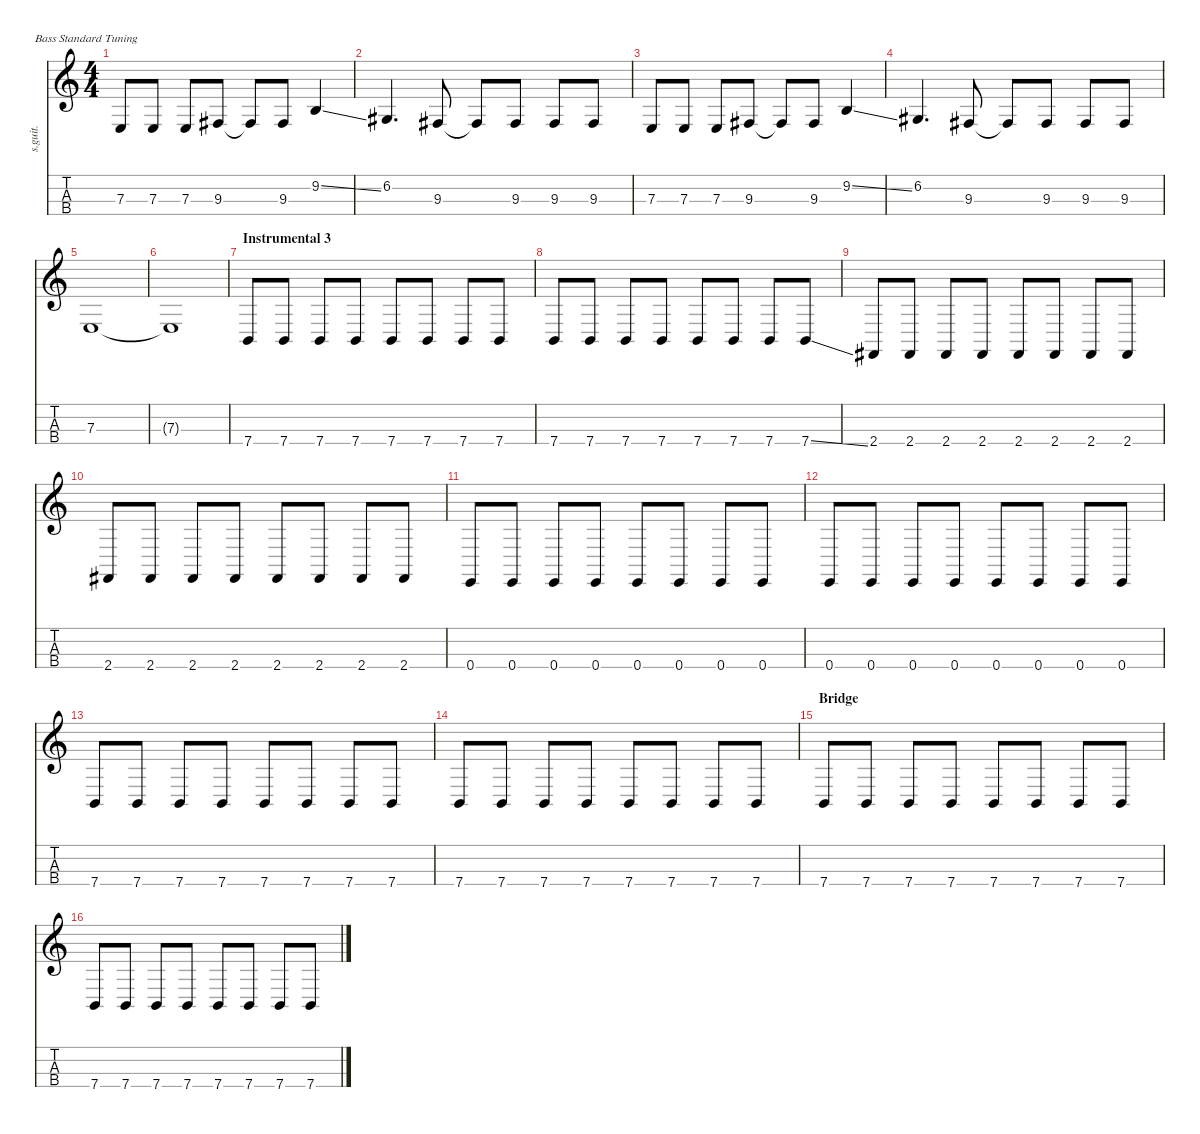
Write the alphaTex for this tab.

\defaultSystemsLayout 4
\hideDynamics
\bracketExtendMode nobrackets
\track ("Guy Berryman" "s.guit.") {instrument electricbassfinger}
\staff {score tabs}
\tuning (G2 D2 A1 E1)
\ts (4 4)
\tempo (87 hide)
\clef g2
\ks c
7.3.8{lyrics (0 "") lyrics (1 "") lyrics (2 "") lyrics (3 "") lyrics (4 "") dy f} 7.3.8{lyrics (0 "") lyrics (1 "") lyrics (2 "") lyrics (3 "") lyrics (4 "")} 7.3.8{lyrics (0 "") lyrics (1 "") lyrics (2 "") lyrics (3 "") lyrics (4 "")} 9.3{acc #}.8{lyrics (0 "") lyrics (1 "") lyrics (2 "") lyrics (3 "") lyrics (4 "")} 9.3{t acc #}.8{lyrics (0 "") lyrics (1 "") lyrics (2 "") lyrics (3 "") lyrics (4 "")} 9.3{acc #}.8{lyrics (0 "") lyrics (1 "") lyrics (2 "") lyrics (3 "") lyrics (4 "")} 9.2{ss}.4{lyrics (0 "") lyrics (1 "") lyrics (2 "") lyrics (3 "") lyrics (4 "")} |
6.2{acc #}.4{d lyrics (0 "") lyrics (1 "") lyrics (2 "") lyrics (3 "") lyrics (4 "")} 9.3{acc #}.8{lyrics (0 "") lyrics (1 "") lyrics (2 "") lyrics (3 "") lyrics (4 "")} 9.3{t acc #}.8{lyrics (0 "") lyrics (1 "") lyrics (2 "") lyrics (3 "") lyrics (4 "")} 9.3{acc #}.8{lyrics (0 "") lyrics (1 "") lyrics (2 "") lyrics (3 "") lyrics (4 "")} 9.3{acc #}.8{lyrics (0 "") lyrics (1 "") lyrics (2 "") lyrics (3 "") lyrics (4 "")} 9.3{acc #}.8{lyrics (0 "") lyrics (1 "") lyrics (2 "") lyrics (3 "") lyrics (4 "")} |
7.3.8{lyrics (0 "") lyrics (1 "") lyrics (2 "") lyrics (3 "") lyrics (4 "")} 7.3.8{lyrics (0 "") lyrics (1 "") lyrics (2 "") lyrics (3 "") lyrics (4 "")} 7.3.8{lyrics (0 "") lyrics (1 "") lyrics (2 "") lyrics (3 "") lyrics (4 "")} 9.3{acc #}.8{lyrics (0 "") lyrics (1 "") lyrics (2 "") lyrics (3 "") lyrics (4 "")} 9.3{t acc #}.8{lyrics (0 "") lyrics (1 "") lyrics (2 "") lyrics (3 "") lyrics (4 "")} 9.3{acc #}.8{lyrics (0 "") lyrics (1 "") lyrics (2 "") lyrics (3 "") lyrics (4 "")} 9.2{ss}.4{lyrics (0 "") lyrics (1 "") lyrics (2 "") lyrics (3 "") lyrics (4 "")} |
6.2{acc #}.4{d lyrics (0 "") lyrics (1 "") lyrics (2 "") lyrics (3 "") lyrics (4 "")} 9.3{acc #}.8{lyrics (0 "") lyrics (1 "") lyrics (2 "") lyrics (3 "") lyrics (4 "")} 9.3{t acc #}.8{lyrics (0 "") lyrics (1 "") lyrics (2 "") lyrics (3 "") lyrics (4 "")} 9.3{acc #}.8{lyrics (0 "") lyrics (1 "") lyrics (2 "") lyrics (3 "") lyrics (4 "")} 9.3{acc #}.8{lyrics (0 "") lyrics (1 "") lyrics (2 "") lyrics (3 "") lyrics (4 "")} 9.3{acc #}.8{lyrics (0 "") lyrics (1 "") lyrics (2 "") lyrics (3 "") lyrics (4 "")} |
7.3.1{lyrics (0 "") lyrics (1 "") lyrics (2 "") lyrics (3 "") lyrics (4 "")} |
7.3{t}.1{lyrics (0 "") lyrics (1 "") lyrics (2 "") lyrics (3 "") lyrics (4 "")} |
\section ("" "Instrumental 3")
7.4.8{lyrics (0 "") lyrics (1 "") lyrics (2 "") lyrics (3 "") lyrics (4 "")} 7.4.8{lyrics (0 "") lyrics (1 "") lyrics (2 "") lyrics (3 "") lyrics (4 "")} 7.4.8{lyrics (0 "") lyrics (1 "") lyrics (2 "") lyrics (3 "") lyrics (4 "")} 7.4.8{lyrics (0 "") lyrics (1 "") lyrics (2 "") lyrics (3 "") lyrics (4 "")} 7.4.8{lyrics (0 "") lyrics (1 "") lyrics (2 "") lyrics (3 "") lyrics (4 "")} 7.4.8{lyrics (0 "") lyrics (1 "") lyrics (2 "") lyrics (3 "") lyrics (4 "")} 7.4.8{lyrics (0 "") lyrics (1 "") lyrics (2 "") lyrics (3 "") lyrics (4 "")} 7.4.8{lyrics (0 "") lyrics (1 "") lyrics (2 "") lyrics (3 "") lyrics (4 "")} |
7.4.8{lyrics (0 "") lyrics (1 "") lyrics (2 "") lyrics (3 "") lyrics (4 "")} 7.4.8{lyrics (0 "") lyrics (1 "") lyrics (2 "") lyrics (3 "") lyrics (4 "")} 7.4.8{lyrics (0 "") lyrics (1 "") lyrics (2 "") lyrics (3 "") lyrics (4 "")} 7.4.8{lyrics (0 "") lyrics (1 "") lyrics (2 "") lyrics (3 "") lyrics (4 "")} 7.4.8{lyrics (0 "") lyrics (1 "") lyrics (2 "") lyrics (3 "") lyrics (4 "")} 7.4.8{lyrics (0 "") lyrics (1 "") lyrics (2 "") lyrics (3 "") lyrics (4 "")} 7.4.8{lyrics (0 "") lyrics (1 "") lyrics (2 "") lyrics (3 "") lyrics (4 "")} 7.4{ss}.8{lyrics (0 "") lyrics (1 "") lyrics (2 "") lyrics (3 "") lyrics (4 "")} |
2.4{acc #}.8{lyrics (0 "") lyrics (1 "") lyrics (2 "") lyrics (3 "") lyrics (4 "")} 2.4{acc #}.8{lyrics (0 "") lyrics (1 "") lyrics (2 "") lyrics (3 "") lyrics (4 "")} 2.4{acc #}.8{lyrics (0 "") lyrics (1 "") lyrics (2 "") lyrics (3 "") lyrics (4 "")} 2.4{acc #}.8{lyrics (0 "") lyrics (1 "") lyrics (2 "") lyrics (3 "") lyrics (4 "")} 2.4{acc #}.8{lyrics (0 "") lyrics (1 "") lyrics (2 "") lyrics (3 "") lyrics (4 "")} 2.4{acc #}.8{lyrics (0 "") lyrics (1 "") lyrics (2 "") lyrics (3 "") lyrics (4 "")} 2.4{acc #}.8{lyrics (0 "") lyrics (1 "") lyrics (2 "") lyrics (3 "") lyrics (4 "")} 2.4{acc #}.8{lyrics (0 "") lyrics (1 "") lyrics (2 "") lyrics (3 "") lyrics (4 "")} |
2.4{acc #}.8{lyrics (0 "") lyrics (1 "") lyrics (2 "") lyrics (3 "") lyrics (4 "")} 2.4{acc #}.8{lyrics (0 "") lyrics (1 "") lyrics (2 "") lyrics (3 "") lyrics (4 "")} 2.4{acc #}.8{lyrics (0 "") lyrics (1 "") lyrics (2 "") lyrics (3 "") lyrics (4 "")} 2.4{acc #}.8{lyrics (0 "") lyrics (1 "") lyrics (2 "") lyrics (3 "") lyrics (4 "")} 2.4{acc #}.8{lyrics (0 "") lyrics (1 "") lyrics (2 "") lyrics (3 "") lyrics (4 "")} 2.4{acc #}.8{lyrics (0 "") lyrics (1 "") lyrics (2 "") lyrics (3 "") lyrics (4 "")} 2.4{acc #}.8{lyrics (0 "") lyrics (1 "") lyrics (2 "") lyrics (3 "") lyrics (4 "")} 2.4{acc #}.8{lyrics (0 "") lyrics (1 "") lyrics (2 "") lyrics (3 "") lyrics (4 "")} |
0.4.8{lyrics (0 "") lyrics (1 "") lyrics (2 "") lyrics (3 "") lyrics (4 "")} 0.4.8{lyrics (0 "") lyrics (1 "") lyrics (2 "") lyrics (3 "") lyrics (4 "")} 0.4.8{lyrics (0 "") lyrics (1 "") lyrics (2 "") lyrics (3 "") lyrics (4 "")} 0.4.8{lyrics (0 "") lyrics (1 "") lyrics (2 "") lyrics (3 "") lyrics (4 "")} 0.4.8{lyrics (0 "") lyrics (1 "") lyrics (2 "") lyrics (3 "") lyrics (4 "")} 0.4.8{lyrics (0 "") lyrics (1 "") lyrics (2 "") lyrics (3 "") lyrics (4 "")} 0.4.8{lyrics (0 "") lyrics (1 "") lyrics (2 "") lyrics (3 "") lyrics (4 "")} 0.4.8{lyrics (0 "") lyrics (1 "") lyrics (2 "") lyrics (3 "") lyrics (4 "")} |
0.4.8{lyrics (0 "") lyrics (1 "") lyrics (2 "") lyrics (3 "") lyrics (4 "")} 0.4.8{lyrics (0 "") lyrics (1 "") lyrics (2 "") lyrics (3 "") lyrics (4 "")} 0.4.8{lyrics (0 "") lyrics (1 "") lyrics (2 "") lyrics (3 "") lyrics (4 "")} 0.4.8{lyrics (0 "") lyrics (1 "") lyrics (2 "") lyrics (3 "") lyrics (4 "")} 0.4.8{lyrics (0 "") lyrics (1 "") lyrics (2 "") lyrics (3 "") lyrics (4 "")} 0.4.8{lyrics (0 "") lyrics (1 "") lyrics (2 "") lyrics (3 "") lyrics (4 "")} 0.4.8{lyrics (0 "") lyrics (1 "") lyrics (2 "") lyrics (3 "") lyrics (4 "")} 0.4.8{lyrics (0 "") lyrics (1 "") lyrics (2 "") lyrics (3 "") lyrics (4 "")} |
7.4.8{lyrics (0 "") lyrics (1 "") lyrics (2 "") lyrics (3 "") lyrics (4 "")} 7.4.8{lyrics (0 "") lyrics (1 "") lyrics (2 "") lyrics (3 "") lyrics (4 "")} 7.4.8{lyrics (0 "") lyrics (1 "") lyrics (2 "") lyrics (3 "") lyrics (4 "")} 7.4.8{lyrics (0 "") lyrics (1 "") lyrics (2 "") lyrics (3 "") lyrics (4 "")} 7.4.8{lyrics (0 "") lyrics (1 "") lyrics (2 "") lyrics (3 "") lyrics (4 "")} 7.4.8{lyrics (0 "") lyrics (1 "") lyrics (2 "") lyrics (3 "") lyrics (4 "")} 7.4.8{lyrics (0 "") lyrics (1 "") lyrics (2 "") lyrics (3 "") lyrics (4 "")} 7.4.8{lyrics (0 "") lyrics (1 "") lyrics (2 "") lyrics (3 "") lyrics (4 "")} |
7.4.8{lyrics (0 "") lyrics (1 "") lyrics (2 "") lyrics (3 "") lyrics (4 "")} 7.4.8{lyrics (0 "") lyrics (1 "") lyrics (2 "") lyrics (3 "") lyrics (4 "")} 7.4.8{lyrics (0 "") lyrics (1 "") lyrics (2 "") lyrics (3 "") lyrics (4 "")} 7.4.8{lyrics (0 "") lyrics (1 "") lyrics (2 "") lyrics (3 "") lyrics (4 "")} 7.4.8{lyrics (0 "") lyrics (1 "") lyrics (2 "") lyrics (3 "") lyrics (4 "")} 7.4.8{lyrics (0 "") lyrics (1 "") lyrics (2 "") lyrics (3 "") lyrics (4 "")} 7.4.8{lyrics (0 "") lyrics (1 "") lyrics (2 "") lyrics (3 "") lyrics (4 "")} 7.4.8{lyrics (0 "") lyrics (1 "") lyrics (2 "") lyrics (3 "") lyrics (4 "")} |
\section ("" "Bridge")
7.4.8{lyrics (0 "") lyrics (1 "") lyrics (2 "") lyrics (3 "") lyrics (4 "")} 7.4.8{lyrics (0 "") lyrics (1 "") lyrics (2 "") lyrics (3 "") lyrics (4 "")} 7.4.8{lyrics (0 "") lyrics (1 "") lyrics (2 "") lyrics (3 "") lyrics (4 "")} 7.4.8{lyrics (0 "") lyrics (1 "") lyrics (2 "") lyrics (3 "") lyrics (4 "")} 7.4.8{lyrics (0 "") lyrics (1 "") lyrics (2 "") lyrics (3 "") lyrics (4 "")} 7.4.8{lyrics (0 "") lyrics (1 "") lyrics (2 "") lyrics (3 "") lyrics (4 "")} 7.4.8{lyrics (0 "") lyrics (1 "") lyrics (2 "") lyrics (3 "") lyrics (4 "")} 7.4.8{lyrics (0 "") lyrics (1 "") lyrics (2 "") lyrics (3 "") lyrics (4 "")} |
7.4.8{lyrics (0 "") lyrics (1 "") lyrics (2 "") lyrics (3 "") lyrics (4 "")} 7.4.8{lyrics (0 "") lyrics (1 "") lyrics (2 "") lyrics (3 "") lyrics (4 "")} 7.4.8{lyrics (0 "") lyrics (1 "") lyrics (2 "") lyrics (3 "") lyrics (4 "")} 7.4.8{lyrics (0 "") lyrics (1 "") lyrics (2 "") lyrics (3 "") lyrics (4 "")} 7.4.8{lyrics (0 "") lyrics (1 "") lyrics (2 "") lyrics (3 "") lyrics (4 "")} 7.4.8{lyrics (0 "") lyrics (1 "") lyrics (2 "") lyrics (3 "") lyrics (4 "")} 7.4.8{lyrics (0 "") lyrics (1 "") lyrics (2 "") lyrics (3 "") lyrics (4 "")} 7.4{ss}.8{lyrics (0 "") lyrics (1 "") lyrics (2 "") lyrics (3 "") lyrics (4 "")}
